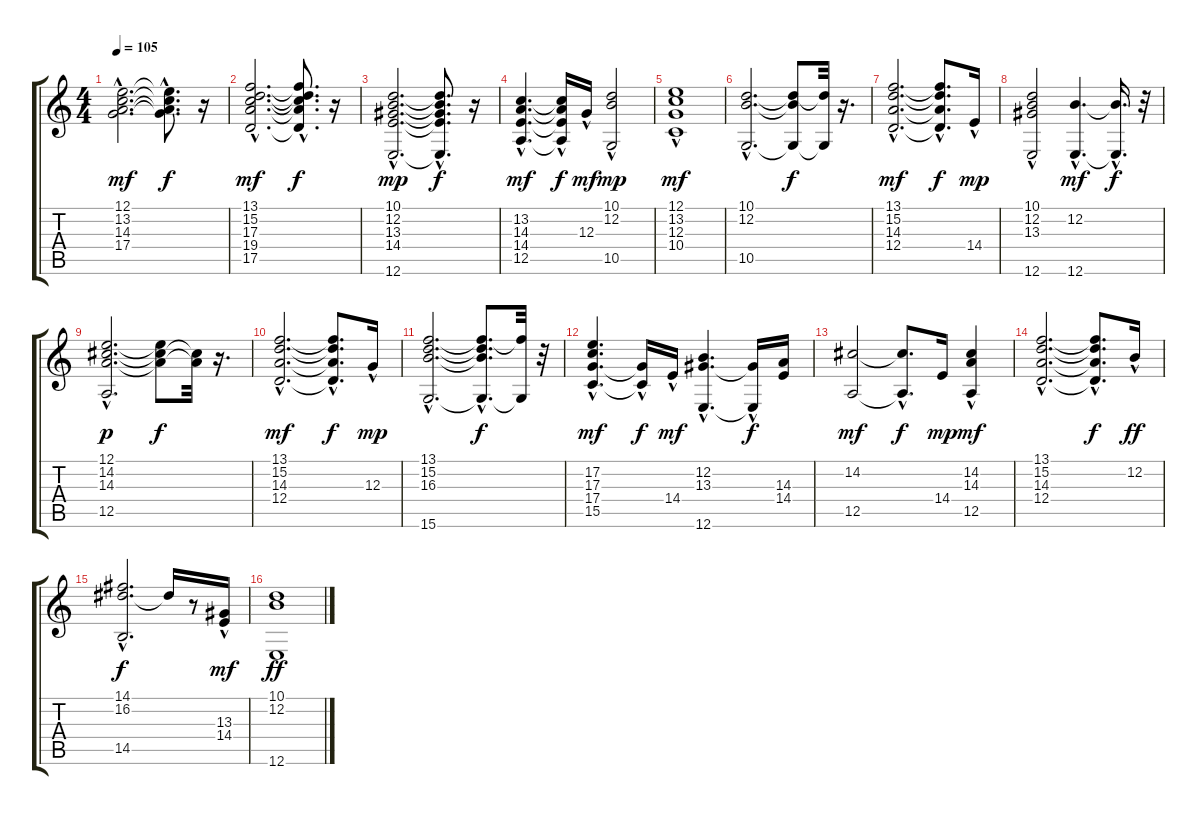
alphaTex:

\track "" {instrument electricpiano1}
\staff {score tabs}
\tuning (E4 B3 G3 D3 A2 E2) {hide}
\ts (4 4)
\tempo 105
\clef g2
\ks c
(12.1{hac} 13.2{hac} 14.3{hac} 17.4{hac}).2{d dy mf} (12.1{hac t} 13.2{t} 14.3{t} 17.4{t}).8{d dy f} r.16 |
(13.1{hac} 15.2{hac} 17.3{hac} 19.4{hac} 17.5{hac}).2{d dy mf} (13.1{t} 15.2{t} 17.3{t} 19.4{hac t} 17.5{hac t}).8{d dy f} r.16 |
(10.1{hac} 12.2{hac} 13.3{hac} 14.4{hac} 12.6{hac}).2{d dy mp} (10.1{hac t} 12.2{hac t} 13.3{t} 14.4{hac t} 12.6{hac t}).8{d dy f} r.16 |
(13.2{hac} 14.3{hac} 14.4{hac} 12.5{hac}).4{d dy mf} (13.2{t} 14.3{t} 14.4{t} 12.5{hac t}).16{dy f} 12.3{hac}.16{dy mf} (10.1{hac} 12.2{hac} 10.5).2{dy mp} |
(12.1{hac} 13.2{hac} 12.3 10.4{hac}).1{dy mf} |
(10.1{hac} 12.2{hac} 10.5{hac}).2{d} (10.1{t} 12.2{t} 10.5{t}).8{dy f} (10.1{t} 10.5{t}).32 r.16{d} |
(13.1{hac} 15.2{hac} 14.3{hac} 12.4{hac}).2{d dy mf} (13.1{t} 15.2{t} 14.3{t} 12.4{hac t}).8{d dy f} 14.4{hac}.16{dy mp} |
(10.1{hac} 12.2{hac} 13.3{hac} 12.6{hac}).2 (12.2{hac} 12.6{hac}).4{d dy mf} (12.2{t} 12.6{hac t}).16{d dy f} r.32 |
(12.1{hac} 14.2{hac} 14.3{hac} 12.5).2{d dy p} (12.1{t} 14.2{t} 14.3{t}).8{dy f} (14.2{t} 14.3{t}).32 r.16{d} |
(13.1{hac} 15.2{hac} 14.3{hac} 12.4{hac}).2{d dy mf} (13.1{hac t} 15.2{t} 14.3{t} 12.4{t}).8{d dy f} 12.3{hac}.16{dy mp} |
(13.1{hac} 15.2{hac} 16.3{hac} 15.6{hac}).2{d} (13.1{hac t} 15.2{hac t} 16.3{hac t} 15.6{hac t}).8{d dy f} (13.1{t} 15.6{t}).32 r.32 |
(17.2{hac} 17.3{hac} 17.4{hac} 15.5{hac}).4{d dy mf} (17.4{t} 15.5{hac t}).16{dy f} 14.4{hac}.16{dy mf} (12.2{hac} 13.3{hac} 12.6{hac}).4{d} (13.3{t} 12.6{hac t}).16{dy f} (14.3 14.4).16 |
(14.2 12.5).2{dy mf} (14.2{hac t} 12.5{hac t}).8{d dy f} 14.4.16{dy mp} (14.2{hac} 14.3{hac} 12.5).4{dy mf} |
(13.1{hac} 15.2{hac} 14.3{hac} 12.4{hac}).2{d} (13.1{t} 15.2{t} 14.3{t} 12.4{hac t}).8{d dy f} 12.2{hac}.16{dy ff} |
(14.1{hac} 16.2{hac} 14.5).2{d dy f} 16.2{t}.16 r.8 (13.3{hac} 14.4{hac}).16{dy mf} |
(10.1 12.2 12.6).1{dy ff}
